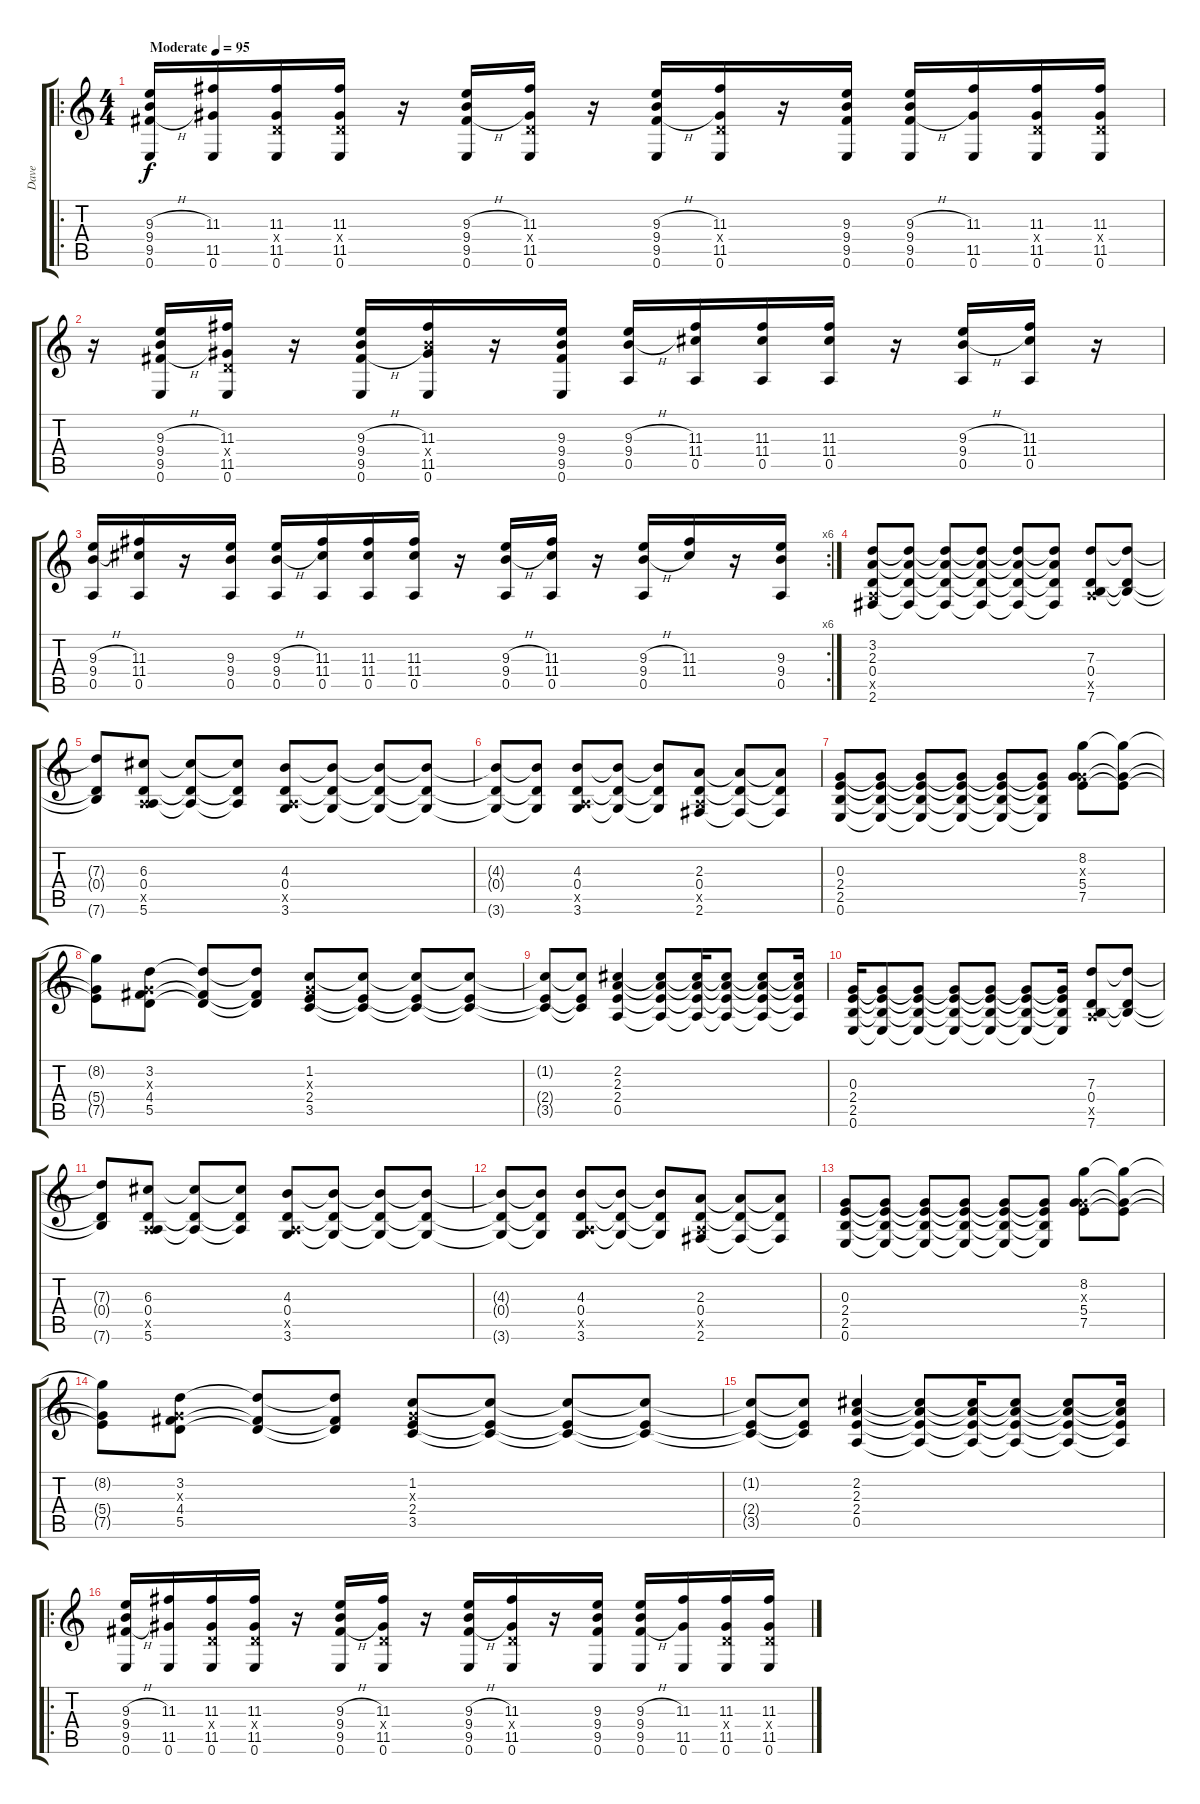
\track ("Dave" "Dave") {instrument acousticguitarsteel}
\staff {score tabs}
\tuning (E4 B3 G3 D3 A2 E2) {hide}
\ro
\ts (4 4)
\tempo (95 "Moderate")
\clef g2
\ks c
(9.3{h} 9.4 9.5{h} 0.6).16{dy f instrument acousticguitarsteel} (11.3 11.5 0.6).16 (11.3 0.4{x} 11.5 0.6).16 (11.3 0.4{x} 11.5 0.6).16 r.16 (9.3{h} 9.4 9.5{h} 0.6).16 (11.3 0.4{x} 11.5 0.6).16 r.16 (9.3{h} 9.4 9.5{h} 0.6).16 (11.3 0.4{x} 11.5 0.6).16 r.16 (9.3 9.4 9.5 0.6).16 (9.3{h} 9.4 9.5{h} 0.6).16 (11.3 11.5 0.6).16 (11.3 0.4{x} 11.5 0.6).16 (11.3 0.4{x} 11.5 0.6).16 |
r.16 (9.3{h} 9.4 9.5{h} 0.6).16 (11.3 0.4{x} 11.5 0.6).16 r.16 (9.3{h} 9.4 9.5{h} 0.6).16 (11.3 9.4{x} 11.5 0.6).16 r.16 (9.3 9.4 9.5 0.6).16 (9.3{h} 9.4{h} 0.5).16 (11.3 11.4 0.5).16 (11.3 11.4 0.5).16 (11.3 11.4 0.5).16 r.16 (9.3{h} 9.4{h} 0.5).16 (11.3 11.4 0.5).16 r.16 |
\rc 6
(9.3{h} 9.4{h} 0.5).16 (11.3 11.4 0.5).16 r.16 (9.3 9.4 0.5).16 (9.3{h} 9.4{h} 0.5).16 (11.3 11.4 0.5).16 (11.3 11.4 0.5).16 (11.3 11.4 0.5).16 r.16 (9.3{h} 9.4{h} 0.5).16 (11.3 11.4 0.5).16 r.16 (9.3{h} 9.4{h} 0.5).16 (11.3 11.4).16 r.16 (9.3 9.4 0.5).16 |
(3.2 2.3 0.4 0.5{x} 2.6).8 (3.2{t} 2.3{t} 0.4{t} 2.6{t}).8 (3.2{t} 2.3{t} 0.4{t} 2.6{t}).8 (3.2{t} 2.3{t} 0.4{t} 2.6{t}).8 (3.2{t} 2.3{t} 0.4{t} 2.6{t}).8 (3.2{t} 2.3{t} 0.4{t} 2.6{t}).8 (7.3 0.4 0.5{x} 7.6).8 (7.3{t} 0.4{t} 7.6{t}).8 |
(7.3{t} 0.4{t} 7.6{t}).8 (6.3 0.4 0.5{x} 5.6).8 (6.3{t} 0.4{t} 5.6{t}).8 (6.3{t} 0.4{t} 5.6{t}).8 (4.3 0.4 0.5{x} 3.6).8 (4.3{t} 0.4{t} 3.6{t}).8 (4.3{t} 0.4{t} 3.6{t}).8 (4.3{t} 0.4{t} 3.6{t}).8 |
(4.3{t} 0.4{t} 3.6{t}).8 (4.3{t} 0.4{t} 3.6{t}).8 (4.3 0.4 0.5{x} 3.6).8 (4.3{t} 0.4{t} 3.6{t}).8 (4.3{t} 0.4{t} 3.6{t}).8 (2.3 0.4 0.5{x} 2.6).8 (2.3{t} 0.4{t} 2.6{t}).8 (2.3{t} 0.4{t} 2.6{t}).8 |
(0.3 2.4 2.5 0.6).8 (0.3{t} 2.4{t} 2.5{t} 0.6{t}).8 (0.3{t} 2.4{t} 2.5{t} 0.6{t}).8 (0.3{t} 2.4{t} 2.5{t} 0.6{t}).8 (0.3{t} 2.4{t} 2.5{t} 0.6{t}).8 (0.3{t} 2.4{t} 2.5{t} 0.6{t}).8 (8.2 0.3{x} 5.4 7.5).8 (8.2{t} 5.4{t} 7.5{t}).8 |
(8.2{t} 5.4{t} 7.5{t}).8 (3.2 0.3{x} 4.4 5.5).8 (3.2{t} 4.4{t} 5.5{t}).8 (3.2{t} 4.4{t} 5.5{t}).8 (1.2 0.3{x} 2.4 3.5).8 (1.2{t} 2.4{t} 3.5{t}).8 (1.2{t} 2.4{t} 3.5{t}).8 (1.2{t} 2.4{t} 3.5{t}).8 |
(1.2{t} 2.4{t} 3.5{t}).8 (1.2{t} 2.4{t} 3.5{t}).8 (2.2 2.3 2.4 0.5).4 (2.2{t} 2.3{t} 2.4{t} 0.5{t}).8 (2.2{t} 2.3{t} 2.4{t} 0.5{t}).16 (2.2{t} 2.3{t} 2.4{t} 0.5{t}).8 (2.2{t} 2.3{t} 2.4{t} 0.5{t}).8 (2.2{t} 2.3{t} 2.4{t} 0.5{t}).16 |
(0.3 2.4 2.5 0.6).16 (0.3{t} 2.4{t} 2.5{t} 0.6{t}).8 (0.3{t} 2.4{t} 2.5{t} 0.6{t}).8 (0.3{t} 2.4{t} 2.5{t} 0.6{t}).8 (0.3{t} 2.4{t} 2.5{t} 0.6{t}).8 (0.3{t} 2.4{t} 2.5{t} 0.6{t}).8 (0.3{t} 2.4{t} 2.5{t} 0.6{t}).16 (7.3 0.4 0.5{x} 7.6).8 (7.3{t} 0.4{t} 7.6{t}).8 |
(7.3{t} 0.4{t} 7.6{t}).8 (6.3 0.4 0.5{x} 5.6).8 (6.3{t} 0.4{t} 5.6{t}).8 (6.3{t} 0.4{t} 5.6{t}).8 (4.3 0.4 0.5{x} 3.6).8 (4.3{t} 0.4{t} 3.6{t}).8 (4.3{t} 0.4{t} 3.6{t}).8 (4.3{t} 0.4{t} 3.6{t}).8 |
(4.3{t} 0.4{t} 3.6{t}).8 (4.3{t} 0.4{t} 3.6{t}).8 (4.3 0.4 0.5{x} 3.6).8 (4.3{t} 0.4{t} 3.6{t}).8 (4.3{t} 0.4{t} 3.6{t}).8 (2.3 0.4 0.5{x} 2.6).8 (2.3{t} 0.4{t} 2.6{t}).8 (2.3{t} 0.4{t} 2.6{t}).8 |
(0.3 2.4 2.5 0.6).8 (0.3{t} 2.4{t} 2.5{t} 0.6{t}).8 (0.3{t} 2.4{t} 2.5{t} 0.6{t}).8 (0.3{t} 2.4{t} 2.5{t} 0.6{t}).8 (0.3{t} 2.4{t} 2.5{t} 0.6{t}).8 (0.3{t} 2.4{t} 2.5{t} 0.6{t}).8 (8.2 0.3{x} 5.4 7.5).8 (8.2{t} 5.4{t} 7.5{t}).8 |
(8.2{t} 5.4{t} 7.5{t}).8 (3.2 0.3{x} 4.4 5.5).8 (3.2{t} 4.4{t} 5.5{t}).8 (3.2{t} 4.4{t} 5.5{t}).8 (1.2 0.3{x} 2.4 3.5).8 (1.2{t} 2.4{t} 3.5{t}).8 (1.2{t} 2.4{t} 3.5{t}).8 (1.2{t} 2.4{t} 3.5{t}).8 |
(1.2{t} 2.4{t} 3.5{t}).8 (1.2{t} 2.4{t} 3.5{t}).8 (2.2 2.3 2.4 0.5).4 (2.2{t} 2.3{t} 2.4{t} 0.5{t}).8 (2.2{t} 2.3{t} 2.4{t} 0.5{t}).16 (2.2{t} 2.3{t} 2.4{t} 0.5{t}).8 (2.2{t} 2.3{t} 2.4{t} 0.5{t}).8 (2.2{t} 2.3{t} 2.4{t} 0.5{t}).16 |
\ro
(9.3{h} 9.4 9.5{h} 0.6).16 (11.3 11.5 0.6).16 (11.3 0.4{x} 11.5 0.6).16 (11.3 0.4{x} 11.5 0.6).16 r.16 (9.3{h} 9.4 9.5{h} 0.6).16 (11.3 0.4{x} 11.5 0.6).16 r.16 (9.3{h} 9.4 9.5{h} 0.6).16 (11.3 0.4{x} 11.5 0.6).16 r.16 (9.3 9.4 9.5 0.6).16 (9.3{h} 9.4 9.5{h} 0.6).16 (11.3 11.5 0.6).16 (11.3 0.4{x} 11.5 0.6).16 (11.3 0.4{x} 11.5 0.6).16
